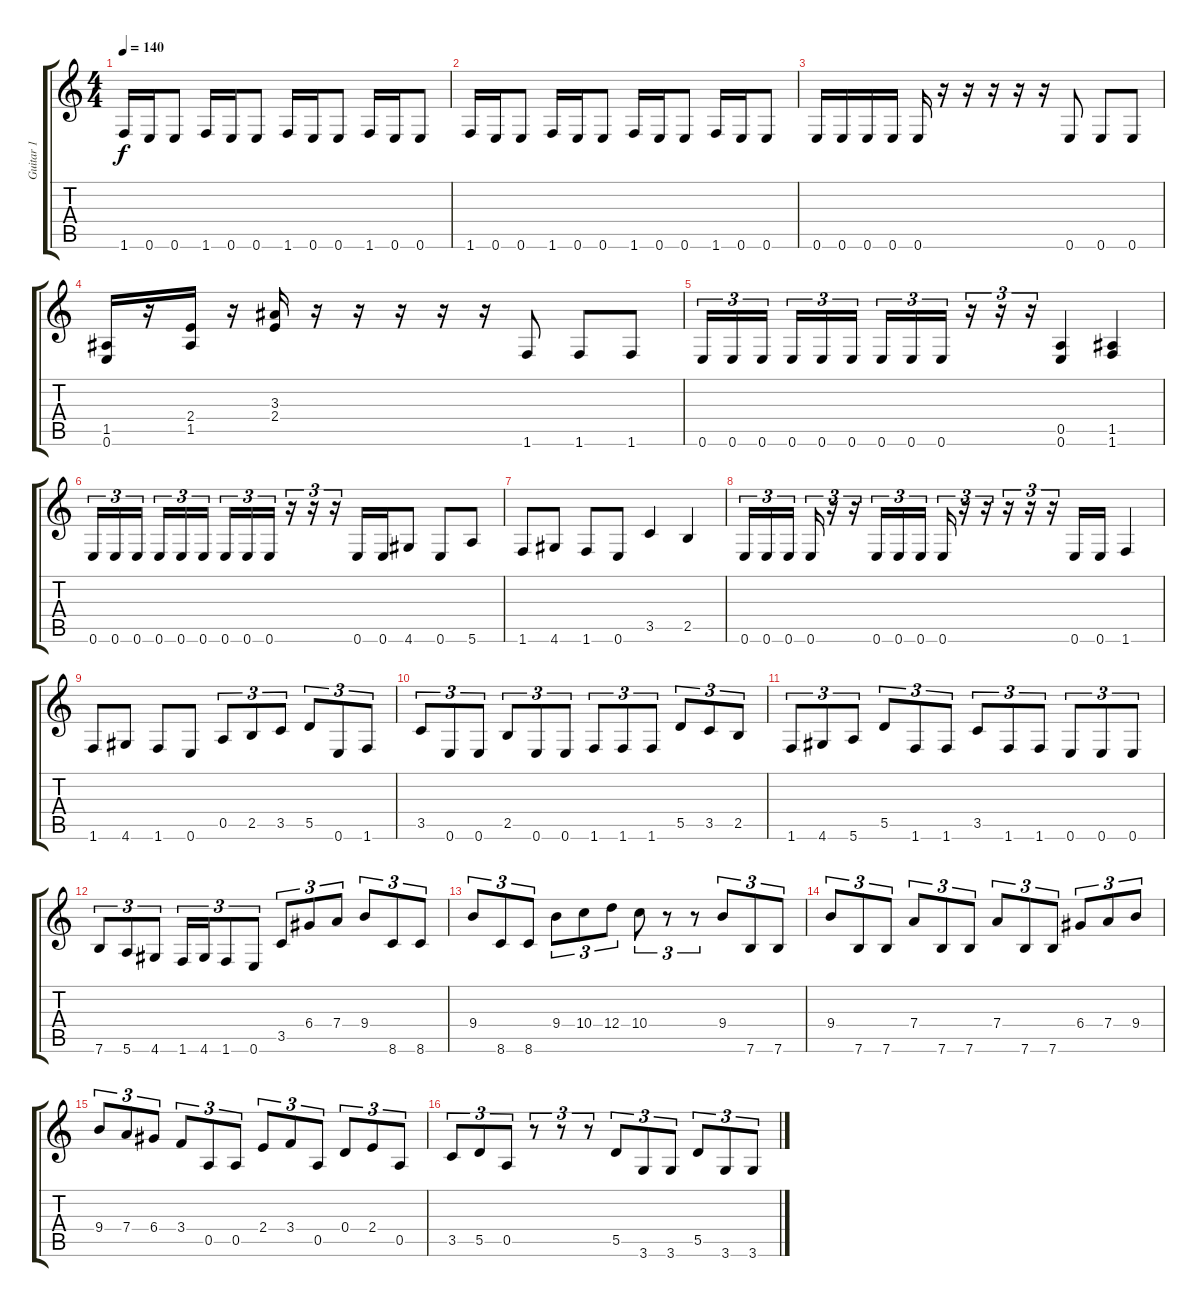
\track ("Guitar 1" "Guitar 1") {instrument overdrivenguitar}
\staff {score tabs}
\tuning (E4 B3 G3 D3 A2 E2) {hide}
\ts (4 4)
\tempo 140
\clef g2
\ks c
1.6.16{dy f} 0.6.16 0.6.8 1.6.16 0.6.16 0.6.8 1.6.16 0.6.16 0.6.8 1.6.16 0.6.16 0.6.8 |
1.6.16 0.6.16 0.6.8 1.6.16 0.6.16 0.6.8 1.6.16 0.6.16 0.6.8 1.6.16 0.6.16 0.6.8 |
0.6.16 0.6.16 0.6.16 0.6.16 0.6.16 r.16 r.16 r.16 r.16 r.16 0.6.8 0.6.8 0.6.8 |
(1.5 0.6).16 r.16 (2.4 1.5).16 r.16 (3.3 2.4).16 r.16 r.16 r.16 r.16 r.16 1.6.8 1.6.8 1.6.8 |
0.6.16{tu (3 2)} 0.6.16{tu (3 2)} 0.6.16{tu (3 2) beam splitsecondary} 0.6.16{tu (3 2)} 0.6.16{tu (3 2)} 0.6.16{tu (3 2)} 0.6.16{tu (3 2)} 0.6.16{tu (3 2)} 0.6.16{tu (3 2)} r.16{tu (3 2)} r.16{tu (3 2)} r.16{tu (3 2)} (0.5 0.6).4 (1.5 1.6).4 |
0.6.16{tu (3 2)} 0.6.16{tu (3 2)} 0.6.16{tu (3 2) beam splitsecondary} 0.6.16{tu (3 2)} 0.6.16{tu (3 2)} 0.6.16{tu (3 2)} 0.6.16{tu (3 2)} 0.6.16{tu (3 2)} 0.6.16{tu (3 2)} r.16{tu (3 2)} r.16{tu (3 2)} r.16{tu (3 2)} 0.6.16 0.6.16 4.6.8 0.6.8 5.6.8 |
1.6.8 4.6.8 1.6.8 0.6.8 3.5.4 2.5.4 |
0.6.16{tu (3 2)} 0.6.16{tu (3 2)} 0.6.16{tu (3 2) beam splitsecondary} 0.6.16{tu (3 2)} r.16{tu (3 2)} r.16{tu (3 2)} 0.6.16{tu (3 2)} 0.6.16{tu (3 2)} 0.6.16{tu (3 2) beam splitsecondary} 0.6.16{tu (3 2)} r.16{tu (3 2)} r.16{tu (3 2)} r.16{tu (3 2)} r.16{tu (3 2)} r.16{tu (3 2)} 0.6.16 0.6.16 1.6.4 |
1.6.8 4.6.8 1.6.8 0.6.8 0.5.8{tu (3 2)} 2.5.8{tu (3 2)} 3.5.8{tu (3 2)} 5.5.8{tu (3 2)} 0.6.8{tu (3 2)} 1.6.8{tu (3 2)} |
3.5.8{tu (3 2)} 0.6.8{tu (3 2)} 0.6.8{tu (3 2)} 2.5.8{tu (3 2)} 0.6.8{tu (3 2)} 0.6.8{tu (3 2)} 1.6.8{tu (3 2)} 1.6.8{tu (3 2)} 1.6.8{tu (3 2)} 5.5.8{tu (3 2)} 3.5.8{tu (3 2)} 2.5.8{tu (3 2)} |
1.6.8{tu (3 2)} 4.6.8{tu (3 2)} 5.6.8{tu (3 2)} 5.5.8{tu (3 2)} 1.6.8{tu (3 2)} 1.6.8{tu (3 2)} 3.5.8{tu (3 2)} 1.6.8{tu (3 2)} 1.6.8{tu (3 2)} 0.6.8{tu (3 2)} 0.6.8{tu (3 2)} 0.6.8{tu (3 2)} |
7.6.8{tu (3 2)} 5.6.8{tu (3 2)} 4.6.8{tu (3 2)} 1.6.16{tu (3 2)} 4.6.16{tu (3 2)} 1.6.8{tu (3 2)} 0.6.8{tu (3 2)} 3.5.8{tu (3 2)} 6.4.8{tu (3 2)} 7.4.8{tu (3 2)} 9.4.8{tu (3 2)} 8.6.8{tu (3 2)} 8.6.8{tu (3 2)} |
9.4.8{tu (3 2)} 8.6.8{tu (3 2)} 8.6.8{tu (3 2)} 9.4.8{tu (3 2)} 10.4.8{tu (3 2)} 12.4.8{tu (3 2)} 10.4.8{tu (3 2)} r.8{tu (3 2)} r.8{tu (3 2)} 9.4.8{tu (3 2)} 7.6.8{tu (3 2)} 7.6.8{tu (3 2)} |
9.4.8{tu (3 2)} 7.6.8{tu (3 2)} 7.6.8{tu (3 2)} 7.4.8{tu (3 2)} 7.6.8{tu (3 2)} 7.6.8{tu (3 2)} 7.4.8{tu (3 2)} 7.6.8{tu (3 2)} 7.6.8{tu (3 2)} 6.4.8{tu (3 2)} 7.4.8{tu (3 2)} 9.4.8{tu (3 2)} |
9.4.8{tu (3 2)} 7.4.8{tu (3 2)} 6.4.8{tu (3 2)} 3.4.8{tu (3 2)} 0.5.8{tu (3 2)} 0.5.8{tu (3 2)} 2.4.8{tu (3 2)} 3.4.8{tu (3 2)} 0.5.8{tu (3 2)} 0.4.8{tu (3 2)} 2.4.8{tu (3 2)} 0.5.8{tu (3 2)} |
3.5.8{tu (3 2)} 5.5.8{tu (3 2)} 0.5.8{tu (3 2)} r.8{tu (3 2)} r.8{tu (3 2)} r.8{tu (3 2)} 5.5.8{tu (3 2)} 3.6.8{tu (3 2)} 3.6.8{tu (3 2)} 5.5.8{tu (3 2)} 3.6.8{tu (3 2)} 3.6.8{tu (3 2)}
